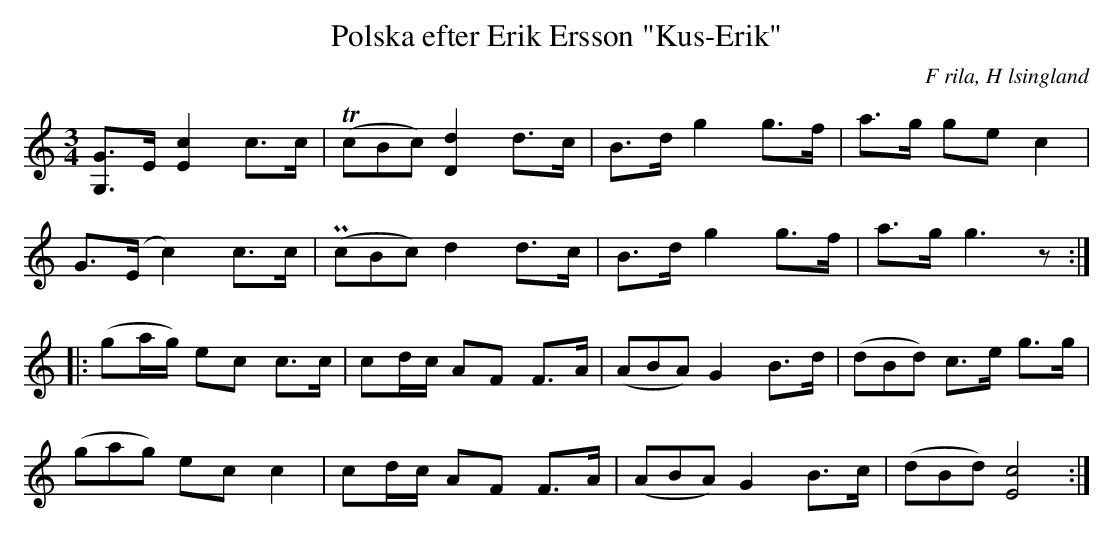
X:1
T: Polska efter Erik Ersson "Kus-Erik"
O: F rila, H lsingland
M: 3/4
L: 1/16
K: C
[G,2G2]>E2 [c4E4] c2>c2 | ((3Tc2B2c2) [dD]4 d2>c2 | B2>d2 g4 g2>f2 | a2>g2 g2e2 c4 |
G2>(E2     c4)    c2>c2 | ((3Pc2B2c2) d4    d2>c2 | B2>d2 g4 g2>f2 | a2>g2 g6 z2   ::
(g2ag) e2c2 c2>c2 | c2dc A2F2 F2>A2 | ((3A2B2A2) G4 B2>d2 | ((3d2B2d2) c2>e2 g2>g2 |
((3g2a2g2) e2c2 c4    | c2dc A2F2 F2>A2 | ((3A2B2A2) G4 B2>c2 | ((3d2B2d2) [cE]8 :|
